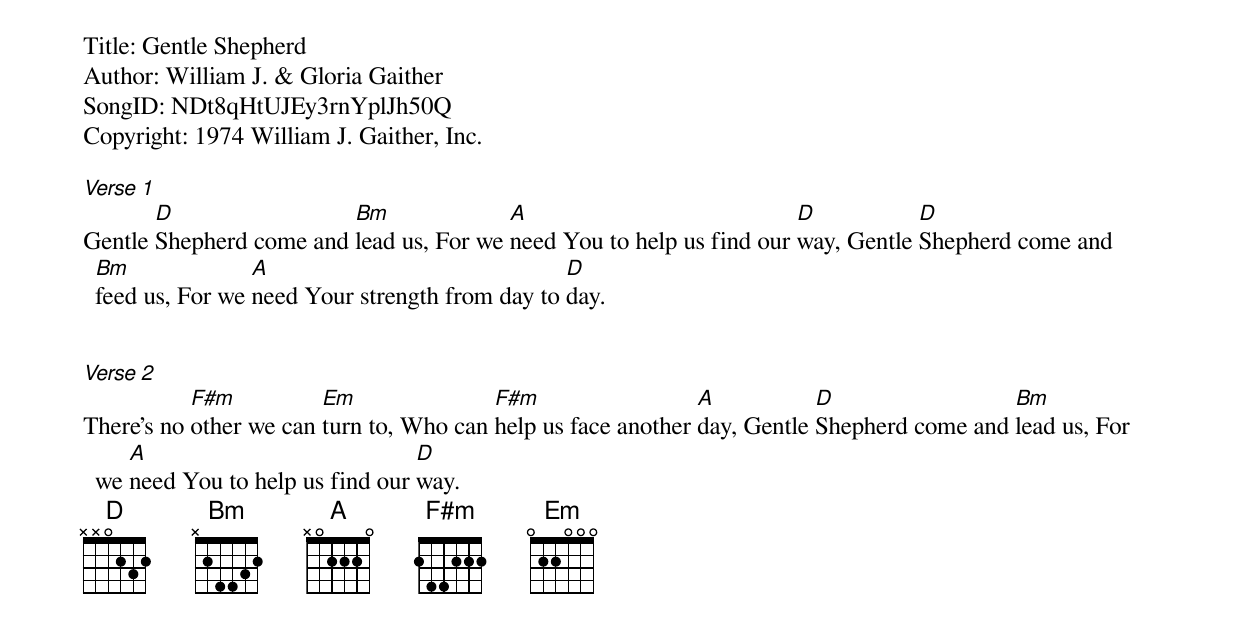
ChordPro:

Title: Gentle Shepherd
Author: William J. & Gloria Gaither
SongID: NDt8qHtUJEy3rnYplJh50Q
Copyright: 1974 William J. Gaither, Inc.

[Verse 1]
Gentle [D]Shepherd come and [Bm]lead us, For we [A]need You to help us find our [D]way, Gentle [D]Shepherd come and [Bm]feed us, For we [A]need Your strength from day to [D]day.


[Verse 2]
There's no [F#m]other we can [Em]turn to, Who can [F#m]help us face another [A]day, Gentle [D]Shepherd come and [Bm]lead us, For we [A]need You to help us find our [D]way.
